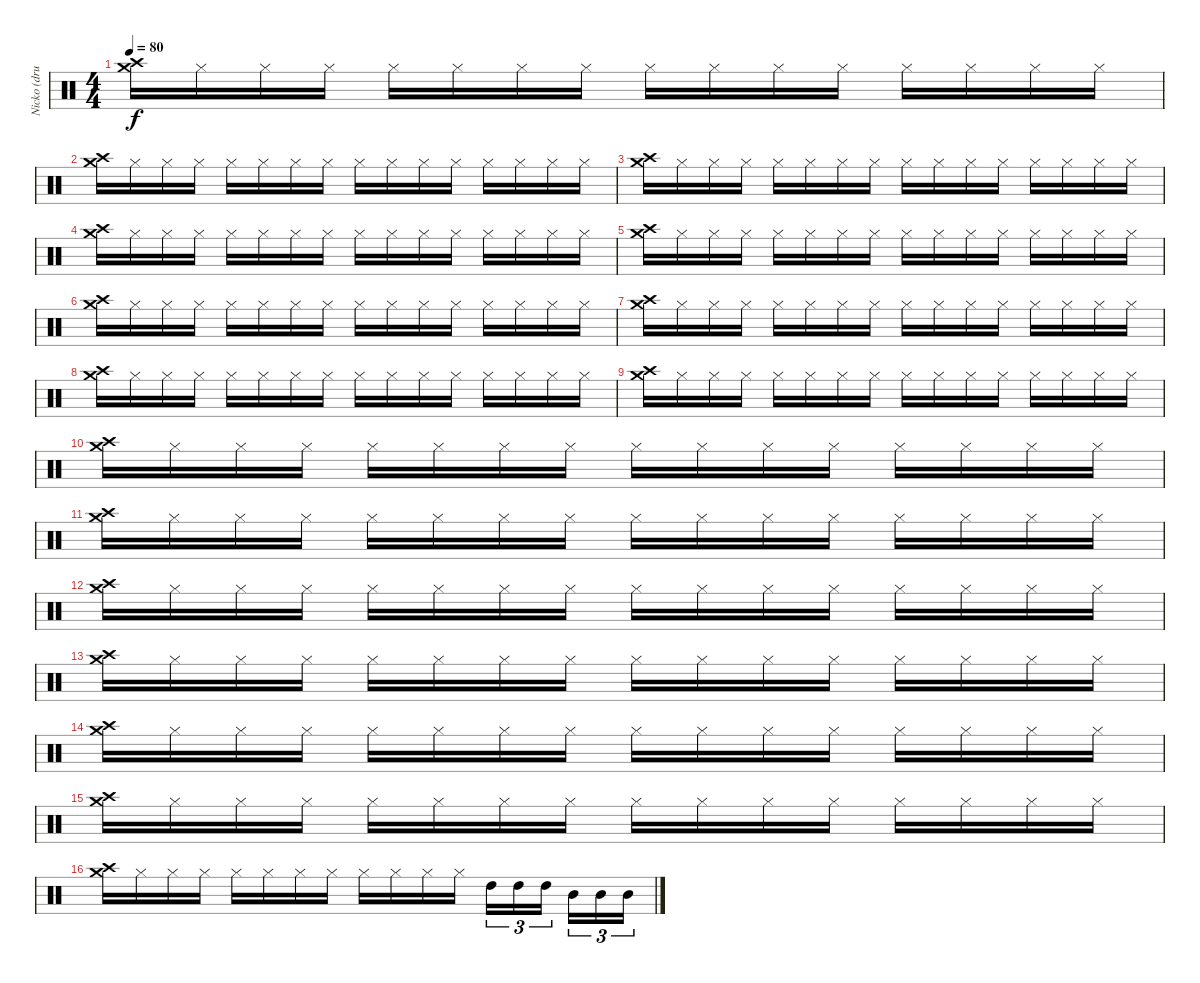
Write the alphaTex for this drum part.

\track ("Nicko (drums)Percussions" "Nicko (dru") {instrument percussion}
\staff {score}
\articulation defaults
\ts (4 4)
\tempo 80
\clef neutral
\ks c
("Crash high (hit)" "Crash medium (hit)").16{dy f} "Hi-Hat (closed)".16 "Hi-Hat (closed)".16 "Hi-Hat (closed)".16 "Hi-Hat (closed)".16 "Hi-Hat (closed)".16 "Hi-Hat (closed)".16 "Hi-Hat (closed)".16 "Hi-Hat (closed)".16 "Hi-Hat (closed)".16 "Hi-Hat (closed)".16 "Hi-Hat (closed)".16 "Hi-Hat (closed)".16 "Hi-Hat (closed)".16 "Hi-Hat (closed)".16 "Hi-Hat (closed)".16 |
("Crash high (hit)" "Crash medium (hit)").16 "Hi-Hat (closed)".16 "Hi-Hat (closed)".16 "Hi-Hat (closed)".16 "Hi-Hat (closed)".16 "Hi-Hat (closed)".16 "Hi-Hat (closed)".16 "Hi-Hat (closed)".16 "Hi-Hat (closed)".16 "Hi-Hat (closed)".16 "Hi-Hat (closed)".16 "Hi-Hat (closed)".16 "Hi-Hat (closed)".16 "Hi-Hat (closed)".16 "Hi-Hat (closed)".16 "Hi-Hat (closed)".16 |
("Crash high (hit)" "Crash medium (hit)").16 "Hi-Hat (closed)".16 "Hi-Hat (closed)".16 "Hi-Hat (closed)".16 "Hi-Hat (closed)".16 "Hi-Hat (closed)".16 "Hi-Hat (closed)".16 "Hi-Hat (closed)".16 "Hi-Hat (closed)".16 "Hi-Hat (closed)".16 "Hi-Hat (closed)".16 "Hi-Hat (closed)".16 "Hi-Hat (closed)".16 "Hi-Hat (closed)".16 "Hi-Hat (closed)".16 "Hi-Hat (closed)".16 |
("Crash high (hit)" "Crash medium (hit)").16 "Hi-Hat (closed)".16 "Hi-Hat (closed)".16 "Hi-Hat (closed)".16 "Hi-Hat (closed)".16 "Hi-Hat (closed)".16 "Hi-Hat (closed)".16 "Hi-Hat (closed)".16 "Hi-Hat (closed)".16 "Hi-Hat (closed)".16 "Hi-Hat (closed)".16 "Hi-Hat (closed)".16 "Hi-Hat (closed)".16 "Hi-Hat (closed)".16 "Hi-Hat (closed)".16 "Hi-Hat (closed)".16 |
("Crash high (hit)" "Crash medium (hit)").16 "Hi-Hat (closed)".16 "Hi-Hat (closed)".16 "Hi-Hat (closed)".16 "Hi-Hat (closed)".16 "Hi-Hat (closed)".16 "Hi-Hat (closed)".16 "Hi-Hat (closed)".16 "Hi-Hat (closed)".16 "Hi-Hat (closed)".16 "Hi-Hat (closed)".16 "Hi-Hat (closed)".16 "Hi-Hat (closed)".16 "Hi-Hat (closed)".16 "Hi-Hat (closed)".16 "Hi-Hat (closed)".16 |
("Crash high (hit)" "Crash medium (hit)").16 "Hi-Hat (closed)".16 "Hi-Hat (closed)".16 "Hi-Hat (closed)".16 "Hi-Hat (closed)".16 "Hi-Hat (closed)".16 "Hi-Hat (closed)".16 "Hi-Hat (closed)".16 "Hi-Hat (closed)".16 "Hi-Hat (closed)".16 "Hi-Hat (closed)".16 "Hi-Hat (closed)".16 "Hi-Hat (closed)".16 "Hi-Hat (closed)".16 "Hi-Hat (closed)".16 "Hi-Hat (closed)".16 |
("Crash high (hit)" "Crash medium (hit)").16 "Hi-Hat (closed)".16 "Hi-Hat (closed)".16 "Hi-Hat (closed)".16 "Hi-Hat (closed)".16 "Hi-Hat (closed)".16 "Hi-Hat (closed)".16 "Hi-Hat (closed)".16 "Hi-Hat (closed)".16 "Hi-Hat (closed)".16 "Hi-Hat (closed)".16 "Hi-Hat (closed)".16 "Hi-Hat (closed)".16 "Hi-Hat (closed)".16 "Hi-Hat (closed)".16 "Hi-Hat (closed)".16 |
("Crash high (hit)" "Crash medium (hit)").16 "Hi-Hat (closed)".16 "Hi-Hat (closed)".16 "Hi-Hat (closed)".16 "Hi-Hat (closed)".16 "Hi-Hat (closed)".16 "Hi-Hat (closed)".16 "Hi-Hat (closed)".16 "Hi-Hat (closed)".16 "Hi-Hat (closed)".16 "Hi-Hat (closed)".16 "Hi-Hat (closed)".16 "Hi-Hat (closed)".16 "Hi-Hat (closed)".16 "Hi-Hat (closed)".16 "Hi-Hat (closed)".16 |
("Crash high (hit)" "Crash medium (hit)").16 "Hi-Hat (closed)".16 "Hi-Hat (closed)".16 "Hi-Hat (closed)".16 "Hi-Hat (closed)".16 "Hi-Hat (closed)".16 "Hi-Hat (closed)".16 "Hi-Hat (closed)".16 "Hi-Hat (closed)".16 "Hi-Hat (closed)".16 "Hi-Hat (closed)".16 "Hi-Hat (closed)".16 "Hi-Hat (closed)".16 "Hi-Hat (closed)".16 "Hi-Hat (closed)".16 "Hi-Hat (closed)".16 |
("Crash high (hit)" "Crash medium (hit)").16 "Hi-Hat (closed)".16 "Hi-Hat (closed)".16 "Hi-Hat (closed)".16 "Hi-Hat (closed)".16 "Hi-Hat (closed)".16 "Hi-Hat (closed)".16 "Hi-Hat (closed)".16 "Hi-Hat (closed)".16 "Hi-Hat (closed)".16 "Hi-Hat (closed)".16 "Hi-Hat (closed)".16 "Hi-Hat (closed)".16 "Hi-Hat (closed)".16 "Hi-Hat (closed)".16 "Hi-Hat (closed)".16 |
("Crash high (hit)" "Crash medium (hit)").16 "Hi-Hat (closed)".16 "Hi-Hat (closed)".16 "Hi-Hat (closed)".16 "Hi-Hat (closed)".16 "Hi-Hat (closed)".16 "Hi-Hat (closed)".16 "Hi-Hat (closed)".16 "Hi-Hat (closed)".16 "Hi-Hat (closed)".16 "Hi-Hat (closed)".16 "Hi-Hat (closed)".16 "Hi-Hat (closed)".16 "Hi-Hat (closed)".16 "Hi-Hat (closed)".16 "Hi-Hat (closed)".16 |
("Crash high (hit)" "Crash medium (hit)").16 "Hi-Hat (closed)".16 "Hi-Hat (closed)".16 "Hi-Hat (closed)".16 "Hi-Hat (closed)".16 "Hi-Hat (closed)".16 "Hi-Hat (closed)".16 "Hi-Hat (closed)".16 "Hi-Hat (closed)".16 "Hi-Hat (closed)".16 "Hi-Hat (closed)".16 "Hi-Hat (closed)".16 "Hi-Hat (closed)".16 "Hi-Hat (closed)".16 "Hi-Hat (closed)".16 "Hi-Hat (closed)".16 |
("Crash high (hit)" "Crash medium (hit)").16 "Hi-Hat (closed)".16 "Hi-Hat (closed)".16 "Hi-Hat (closed)".16 "Hi-Hat (closed)".16 "Hi-Hat (closed)".16 "Hi-Hat (closed)".16 "Hi-Hat (closed)".16 "Hi-Hat (closed)".16 "Hi-Hat (closed)".16 "Hi-Hat (closed)".16 "Hi-Hat (closed)".16 "Hi-Hat (closed)".16 "Hi-Hat (closed)".16 "Hi-Hat (closed)".16 "Hi-Hat (closed)".16 |
("Crash high (hit)" "Crash medium (hit)").16 "Hi-Hat (closed)".16 "Hi-Hat (closed)".16 "Hi-Hat (closed)".16 "Hi-Hat (closed)".16 "Hi-Hat (closed)".16 "Hi-Hat (closed)".16 "Hi-Hat (closed)".16 "Hi-Hat (closed)".16 "Hi-Hat (closed)".16 "Hi-Hat (closed)".16 "Hi-Hat (closed)".16 "Hi-Hat (closed)".16 "Hi-Hat (closed)".16 "Hi-Hat (closed)".16 "Hi-Hat (closed)".16 |
("Crash high (hit)" "Crash medium (hit)").16 "Hi-Hat (closed)".16 "Hi-Hat (closed)".16 "Hi-Hat (closed)".16 "Hi-Hat (closed)".16 "Hi-Hat (closed)".16 "Hi-Hat (closed)".16 "Hi-Hat (closed)".16 "Hi-Hat (closed)".16 "Hi-Hat (closed)".16 "Hi-Hat (closed)".16 "Hi-Hat (closed)".16 "Hi-Hat (closed)".16 "Hi-Hat (closed)".16 "Hi-Hat (closed)".16 "Hi-Hat (closed)".16 |
("Crash high (hit)" "Crash medium (hit)").16 "Hi-Hat (closed)".16 "Hi-Hat (closed)".16 "Hi-Hat (closed)".16 "Hi-Hat (closed)".16 "Hi-Hat (closed)".16 "Hi-Hat (closed)".16 "Hi-Hat (closed)".16 "Hi-Hat (closed)".16 "Hi-Hat (closed)".16 "Hi-Hat (closed)".16 "Hi-Hat (closed)".16 "High Tom (hit)".16{tu (3 2)} "High Tom (hit)".16{tu (3 2)} "High Tom (hit)".16{tu (3 2)} "Mid Tom (hit)".16{tu (3 2)} "Mid Tom (hit)".16{tu (3 2)} "Mid Tom (hit)".16{tu (3 2)}
